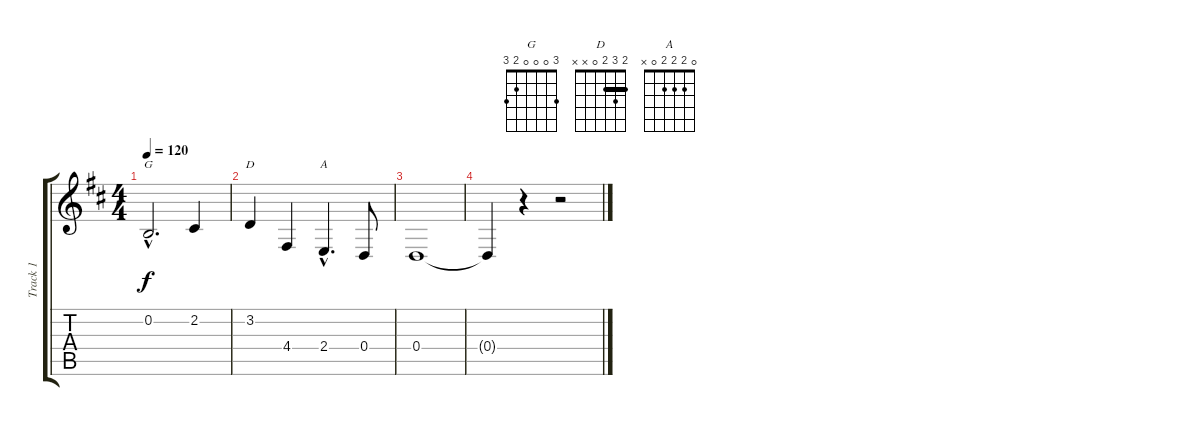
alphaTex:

\track ("Track 1" "Track 1") {instrument accordion}
\staff {score tabs}
\tuning (E4 B3 G3 D3 A2 E2) {hide}
\chord ("G" 3 0 0 0 2 3)
\chord ("D" 2 3 2 0 x x) {barre 2}
\chord ("A" 0 2 2 2 0 x)
\ts (4 4)
\tempo 120
\clef g2
\ks d
0.2{hac}.2{d ch "G" dy f} 2.2.4 |
3.2.4{ch "D"} 4.4.4 2.4{hac}.4{d ch "A"} 0.4.8 |
0.4.1 |
0.4{t}.4 r.4 r.2
